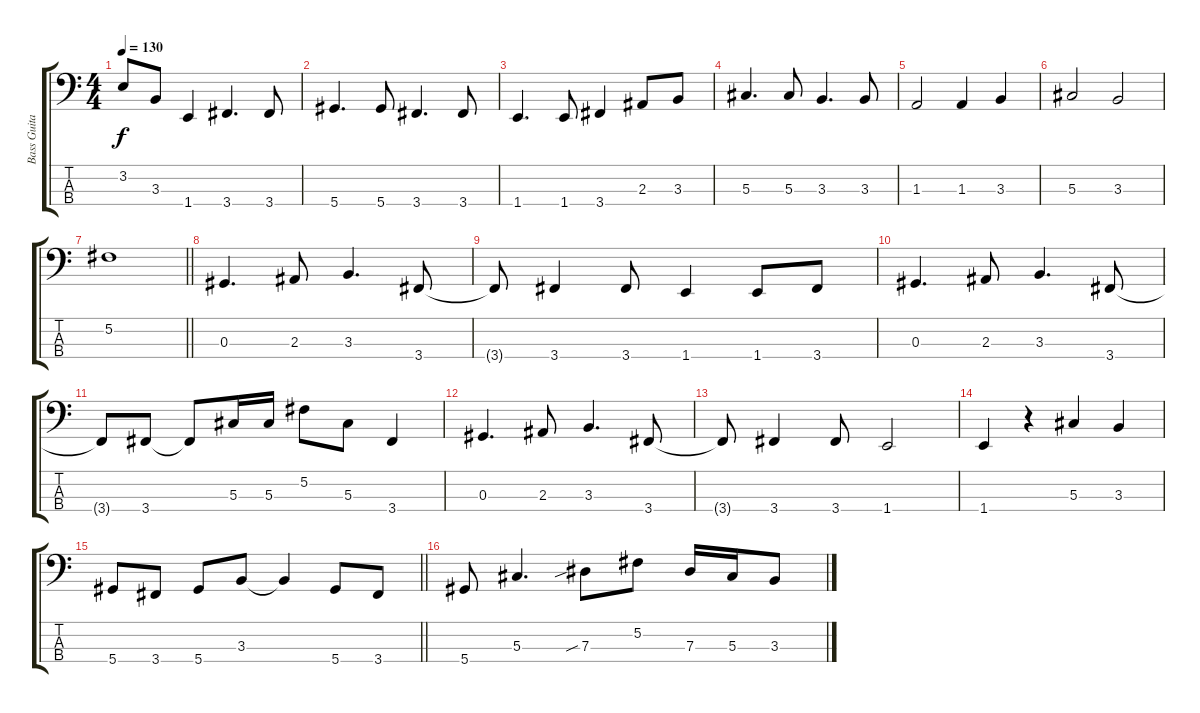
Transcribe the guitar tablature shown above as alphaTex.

\track ("Bass Guitar" "Bass Guita") {instrument electricbassfinger}
\staff {score tabs}
\tuning (Gb2 Db2 Ab1 Eb1) {hide}
\ts (4 4)
\tempo 130
\clef f4
\ks c
3.2.8{dy f} 3.3.8 1.4.4 3.4.4{d} 3.4.8 |
5.4.4{d} 5.4.8 3.4.4{d} 3.4.8 |
1.4.4{d} 1.4.8 3.4.4 2.3.8 3.3.8 |
5.3.4{d} 5.3.8 3.3.4{d} 3.3.8 |
1.3.2 1.3.4 3.3.4 |
5.3.2 3.3.2 |
\barLineRight lightlight
5.2.1 |
0.3.4{d} 2.3.8 3.3.4{d} 3.4.8 |
3.4{t}.8 3.4.4 3.4.8 1.4.4 1.4.8 3.4.8 |
0.3.4{d} 2.3.8 3.3.4{d} 3.4.8 |
3.4{t}.8 3.4.8 3.4{t}.8 5.3.16 5.3.16 5.2.8 5.3.8 3.4.4 |
0.3.4{d} 2.3.8 3.3.4{d} 3.4.8 |
3.4{t}.8 3.4.4 3.4.8 1.4.2 |
1.4.4 r.4 5.3.4 3.3.4 |
\barLineRight lightlight
5.4.8 3.4.8 5.4.8 3.3.8 3.3{t}.4 5.4.8 3.4.8 |
5.4.8 5.3.4{d} 7.3{sib}.8 5.2.8 7.3.16 5.3.16 3.3.8
